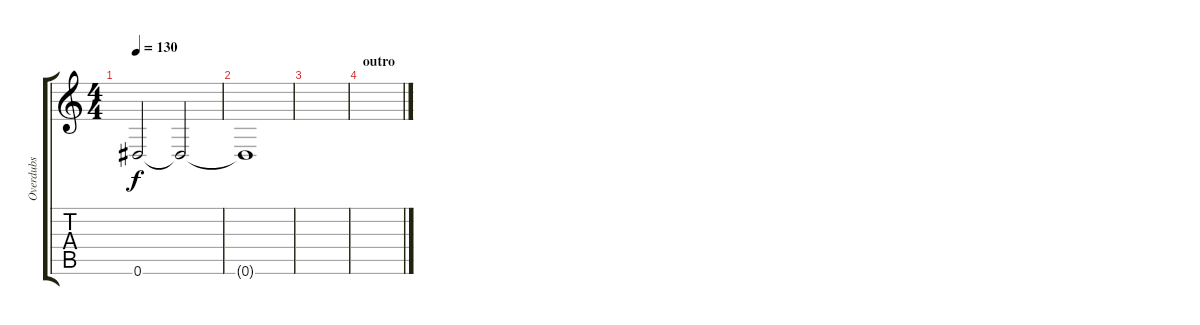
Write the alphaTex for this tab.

\track ("Overdubs" "Overdubs") {instrument distortionguitar}
\staff {score tabs}
\tuning (Eb4 Bb3 Gb3 Db3 Ab2 Eb2) {hide}
\ts (4 4)
\tempo 130
\clef g2
\ks c
0.6{t}.2{dy f} 0.6{t}.2{volume 3} |
0.6{t}.1 |
|
\section ("" "outro")
